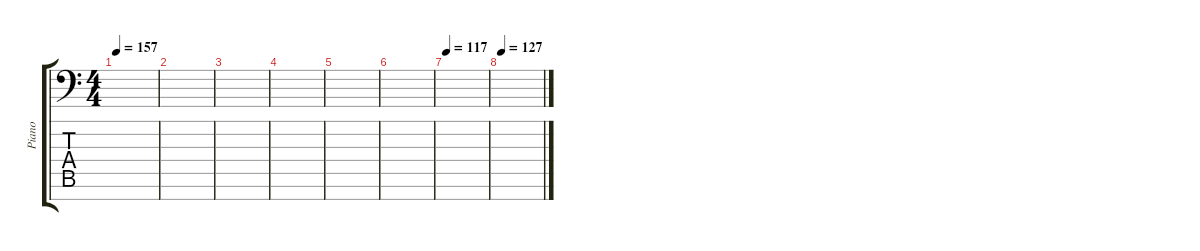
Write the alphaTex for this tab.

\track ("Piano" "Piano") {instrument overdrivenguitar}
\staff {score tabs}
\tuning (E4 B3 G3 D3 A2 E2 C-1) {hide}
\ts (4 4)
\tempo 157
\clef f4
\ks c
|
|
|
|
|
|
\tempo 117
|
\tempo 127
